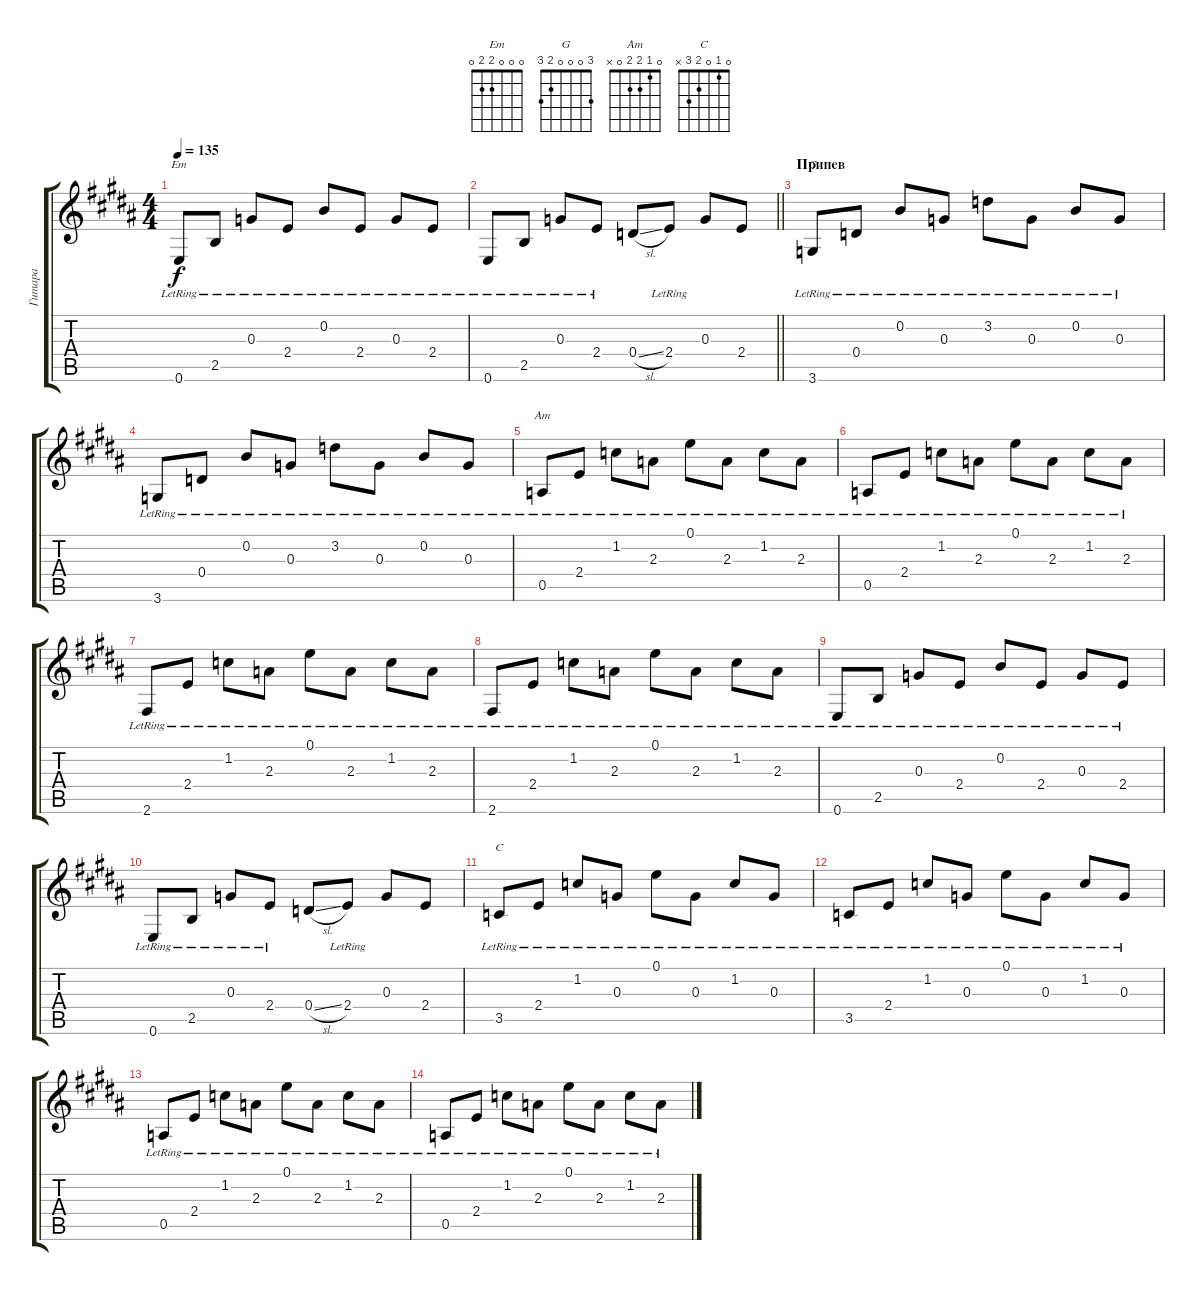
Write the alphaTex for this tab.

\track ("Гитара" "Гитара") {instrument acousticguitarnylon}
\staff {score tabs}
\tuning (E4 B3 G3 D3 A2 E2) {hide}
\chord ("Em" 0 0 0 2 2 0)
\chord ("G" 3 0 0 0 2 3)
\chord ("Am" 0 1 2 2 0 x)
\chord ("C" 0 1 0 2 3 x)
\ts (4 4)
\tempo 135
\clef g2
\ks g#minor
0.6{lr}.8{ch "Em" dy f} 2.5{lr}.8 0.3{lr}.8 2.4{lr}.8 0.2{lr}.8 2.4{lr}.8 0.3{lr}.8 2.4{lr}.8 |
\barLineRight lightlight
0.6{lr}.8 2.5{lr}.8 0.3{lr}.8 2.4{lr}.8 0.4{sl}.8 2.4{lr}.8 0.3.8 2.4.8 |
\section ("" "Припев")
3.6{lr}.8{ch "G"} 0.4{lr}.8 0.2{lr}.8 0.3{lr}.8 3.2{lr}.8 0.3{lr}.8 0.2{lr}.8 0.3{lr}.8 |
3.6{lr}.8 0.4{lr}.8 0.2{lr}.8 0.3{lr}.8 3.2{lr}.8 0.3{lr}.8 0.2{lr}.8 0.3{lr}.8 |
0.5{lr}.8{ch "Am"} 2.4{lr}.8 1.2{lr}.8 2.3{lr}.8 0.1{lr}.8 2.3{lr}.8 1.2{lr}.8 2.3{lr}.8 |
0.5{lr}.8 2.4{lr}.8 1.2{lr}.8 2.3{lr}.8 0.1{lr}.8 2.3{lr}.8 1.2{lr}.8 2.3{lr}.8 |
2.6{lr}.8 2.4{lr}.8 1.2{lr}.8 2.3{lr}.8 0.1{lr}.8 2.3{lr}.8 1.2{lr}.8 2.3{lr}.8 |
2.6{lr}.8 2.4{lr}.8 1.2{lr}.8 2.3{lr}.8 0.1{lr}.8 2.3{lr}.8 1.2{lr}.8 2.3{lr}.8 |
0.6{lr}.8 2.5{lr}.8 0.3{lr}.8 2.4{lr}.8 0.2{lr}.8 2.4{lr}.8 0.3{lr}.8 2.4{lr}.8 |
0.6{lr}.8 2.5{lr}.8 0.3{lr}.8 2.4{lr}.8 0.4{sl}.8 2.4{lr}.8 0.3.8 2.4.8 |
3.5{lr}.8{ch "C"} 2.4{lr}.8 1.2{lr}.8 0.3{lr}.8 0.1{lr}.8 0.3{lr}.8 1.2{lr}.8 0.3{lr}.8 |
3.5{lr}.8 2.4{lr}.8 1.2{lr}.8 0.3{lr}.8 0.1{lr}.8 0.3{lr}.8 1.2{lr}.8 0.3{lr}.8 |
0.5{lr}.8 2.4{lr}.8 1.2{lr}.8 2.3{lr}.8 0.1{lr}.8 2.3{lr}.8 1.2{lr}.8 2.3{lr}.8 |
0.5{lr}.8 2.4{lr}.8 1.2{lr}.8 2.3{lr}.8 0.1{lr}.8 2.3{lr}.8 1.2{lr}.8 2.3{lr}.8
